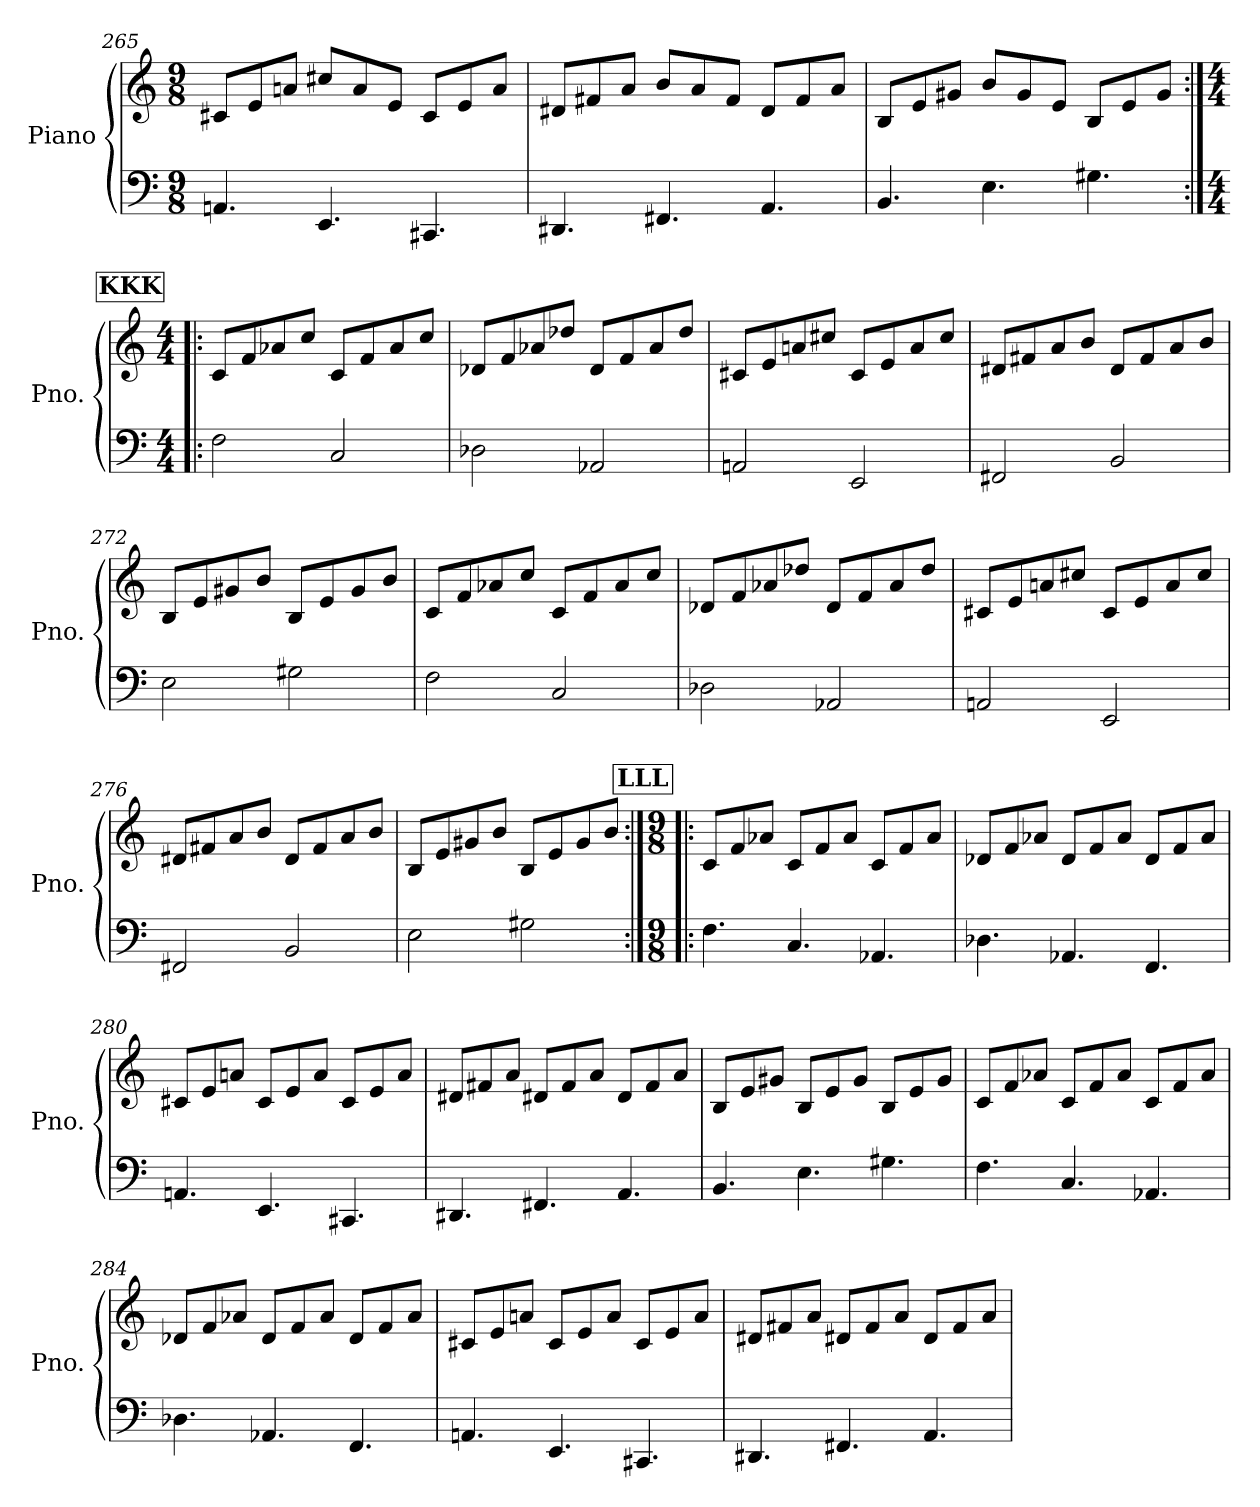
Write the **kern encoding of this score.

**kern	**kern
*part1	*part1
*staff2	*staff1
*I"Piano	*
*I'Pno.	*
!!LO:LB:g=z
*clefF4	*clefG2
*k[]	*k[]
*M9/8	*M9/8
=265	=265
4.AAn/	8c#X/L
.	8e/
.	8an/J
4.EE/	8cc#X/L
.	8a/
.	8e/J
4.CC#X/	8c#/L
.	8e/
.	8a/J
=266	=266
4.DD#X/	8d#X/L
.	8f#X/
.	8a/J
4.FF#X/	8b/L
.	8a/
.	8f#/J
4.AA/	8d#/L
.	8f#/
.	8a/J
=267	=267
4.BB/	8B/L
.	8e/
.	8g#X/J
4.E\	8b/L
.	8g#/
.	8e/J
4.G#X\	8B/L
.	8e/
.	8g#/J
!!LO:REH:place=s1:a:B:fs=14:t=KKK
=268:|!|:	=268:|!|:
*M4/4	*M4/4
2F\	8c/L
.	8f/
.	8a-X/
.	8cc/J
2C/	8c/L
.	8f/
.	8a-/
.	8cc/J
=269	=269
2D-X\	8d-X/L
.	8f/
.	8a-X/
.	8dd-X/J
2AA-X/	8d-/L
.	8f/
.	8a-/
.	8dd-/J
=270	=270
2AAn/	8c#X/L
.	8e/
.	8an/
.	8cc#X/J
2EE/	8c#/L
.	8e/
.	8a/
.	8cc#/J
!!LO:LB:g=z
=271	=271
2FF#X/	8d#X/L
.	8f#X/
.	8a/
.	8b/J
2BB/	8d#/L
.	8f#/
.	8a/
.	8b/J
=272	=272
2E\	8B/L
.	8e/
.	8g#X/
.	8b/J
2G#X\	8B/L
.	8e/
.	8g#/
.	8b/J
=273	=273
2F\	8c/L
.	8f/
.	8a-X/
.	8cc/J
2C/	8c/L
.	8f/
.	8a-/
.	8cc/J
=274	=274
2D-X\	8d-X/L
.	8f/
.	8a-X/
.	8dd-X/J
2AA-X/	8d-/L
.	8f/
.	8a-/
.	8dd-/J
=275	=275
2AAn/	8c#X/L
.	8e/
.	8an/
.	8cc#X/J
2EE/	8c#/L
.	8e/
.	8a/
.	8cc#/J
=276	=276
2FF#X/	8d#X/L
.	8f#X/
.	8a/
.	8b/J
2BB/	8d#/L
.	8f#/
.	8a/
.	8b/J
!!LO:LB:g=z
=277	=277
2E\	8B/L
.	8e/
.	8g#X/
.	8b/J
2G#X\	8B/L
.	8e/
.	8g#/
.	8b/J
!!LO:REH:place=s1:a:B:fs=14:t=LLL
=278:|!|:	=278:|!|:
*M9/8	*M9/8
4.F\	8c/L
.	8f/
.	8a-X/J
4.C/	8c/L
.	8f/
.	8a-/J
4.AA-X/	8c/L
.	8f/
.	8a-/J
=279	=279
4.D-X\	8d-X/L
.	8f/
.	8a-X/J
4.AA-X/	8d-/L
.	8f/
.	8a-/J
4.FF/	8d-/L
.	8f/
.	8a-/J
=280	=280
4.AAn/	8c#X/L
.	8e/
.	8an/J
4.EE/	8c#/L
.	8e/
.	8a/J
4.CC#X/	8c#/L
.	8e/
.	8a/J
=281	=281
4.DD#X/	8d#X/L
.	8f#X/
.	8a/J
4.FF#X/	8d#X/L
.	8f#/
.	8a/J
4.AA/	8d#/L
.	8f#/
.	8a/J
=282	=282
4.BB/	8B/L
.	8e/
.	8g#X/J
4.E\	8B/L
.	8e/
.	8g#/J
4.G#X\	8B/L
.	8e/
.	8g#/J
!!LO:PB:g=z
=283	=283
4.F\	8c/L
.	8f/
.	8a-X/J
4.C/	8c/L
.	8f/
.	8a-/J
4.AA-X/	8c/L
.	8f/
.	8a-/J
=284	=284
4.D-X\	8d-X/L
.	8f/
.	8a-X/J
4.AA-X/	8d-/L
.	8f/
.	8a-/J
4.FF/	8d-/L
.	8f/
.	8a-/J
=285	=285
4.AAn/	8c#X/L
.	8e/
.	8an/J
4.EE/	8c#/L
.	8e/
.	8a/J
4.CC#X/	8c#/L
.	8e/
.	8a/J
=286	=286
4.DD#X/	8d#X/L
.	8f#X/
.	8a/J
4.FF#X/	8d#X/L
.	8f#/
.	8a/J
4.AA/	8d#/L
.	8f#/
.	8a/J
=	=
*-	*-
